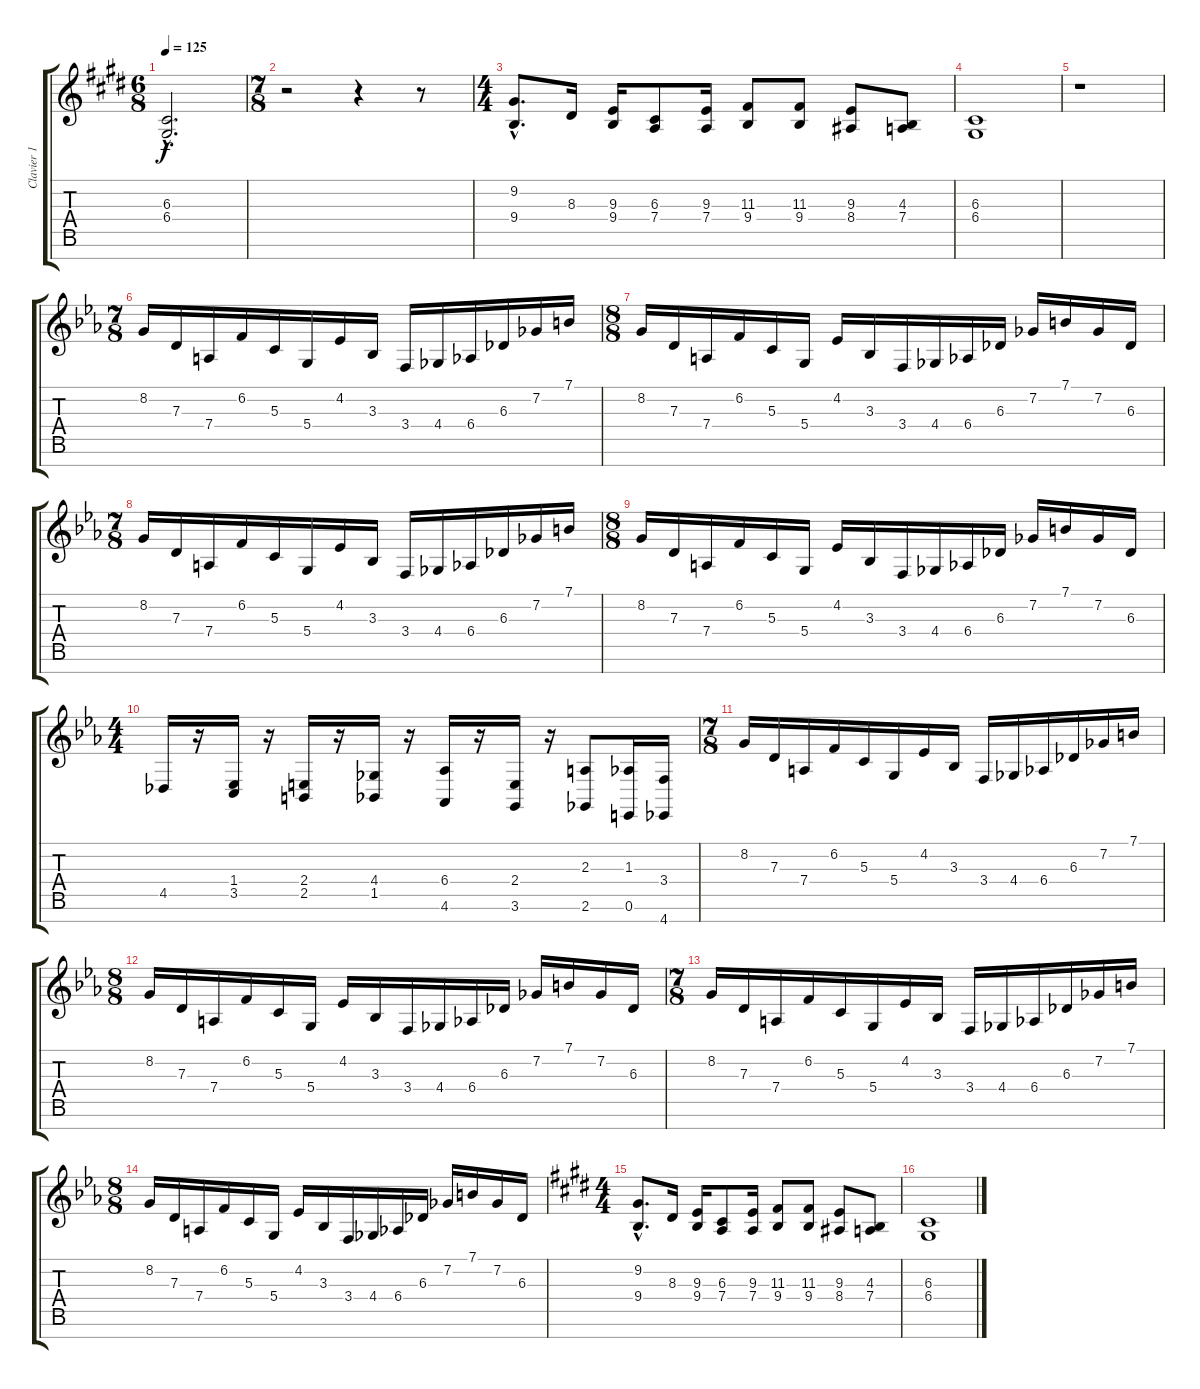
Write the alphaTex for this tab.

\track ("Clavier 1" "Clavier 1") {instrument churchorgan}
\staff {score tabs}
\tuning (E4 B3 G3 D3 A2 E2 B1) {hide}
\ts (6 8)
\tempo 125
\clef g2
\ks e
(6.3{hac} 6.4{hac}).2{d dy f} |
\ts (7 8)
r.2 r.4 r.8 |
\ts (4 4)
(9.2{hac} 9.4{hac}).8{d} 8.3.16 (9.3 9.4).16 (6.3 7.4).8 (9.3 7.4).16 (11.3 9.4).8 (11.3 9.4).8 (9.3 8.4).8 (4.3 7.4).8 |
(6.3 6.4).1 |
r.1 |
\ts (7 8)
\ks eb
8.2.16 7.3.16 7.4.16 6.2.16 5.3.16 5.4.16 4.2.16 3.3.16 3.4.16 4.4.16 6.4.16 6.3.16 7.2.16 7.1.16 |
\ts (8 8)
8.2.16 7.3.16 7.4.16 6.2.16 5.3.16 5.4.16 4.2.16 3.3.16 3.4.16 4.4.16 6.4.16 6.3.16 7.2.16 7.1.16 7.2.16 6.3.16 |
\ts (7 8)
8.2.16 7.3.16 7.4.16 6.2.16 5.3.16 5.4.16 4.2.16 3.3.16 3.4.16 4.4.16 6.4.16 6.3.16 7.2.16 7.1.16 |
\ts (8 8)
8.2.16 7.3.16 7.4.16 6.2.16 5.3.16 5.4.16 4.2.16 3.3.16 3.4.16 4.4.16 6.4.16 6.3.16 7.2.16 7.1.16 7.2.16 6.3.16 |
\ts (4 4)
4.5.16 r.16 (1.4 3.5).16 r.16 (2.4 2.5).16 r.16 (4.4 1.5).16 r.16 (6.4 4.6).16 r.16 (2.4 3.6).16 r.16 (2.3 2.6).8 (1.3 0.6).16 (3.4 4.7).16 |
\ts (7 8)
8.2.16 7.3.16 7.4.16 6.2.16 5.3.16 5.4.16 4.2.16 3.3.16 3.4.16 4.4.16 6.4.16 6.3.16 7.2.16 7.1.16 |
\ts (8 8)
8.2.16 7.3.16 7.4.16 6.2.16 5.3.16 5.4.16 4.2.16 3.3.16 3.4.16 4.4.16 6.4.16 6.3.16 7.2.16 7.1.16 7.2.16 6.3.16 |
\ts (7 8)
8.2.16 7.3.16 7.4.16 6.2.16 5.3.16 5.4.16 4.2.16 3.3.16 3.4.16 4.4.16 6.4.16 6.3.16 7.2.16 7.1.16 |
\ts (8 8)
8.2.16 7.3.16 7.4.16 6.2.16 5.3.16 5.4.16 4.2.16 3.3.16 3.4.16 4.4.16 6.4.16 6.3.16 7.2.16 7.1.16 7.2.16 6.3.16 |
\ts (4 4)
\ks e
(9.2{hac} 9.4{hac}).8{d} 8.3.16 (9.3 9.4).16 (6.3 7.4).8 (9.3 7.4).16 (11.3 9.4).8 (11.3 9.4).8 (9.3 8.4).8 (4.3 7.4).8 |
(6.3 6.4).1
